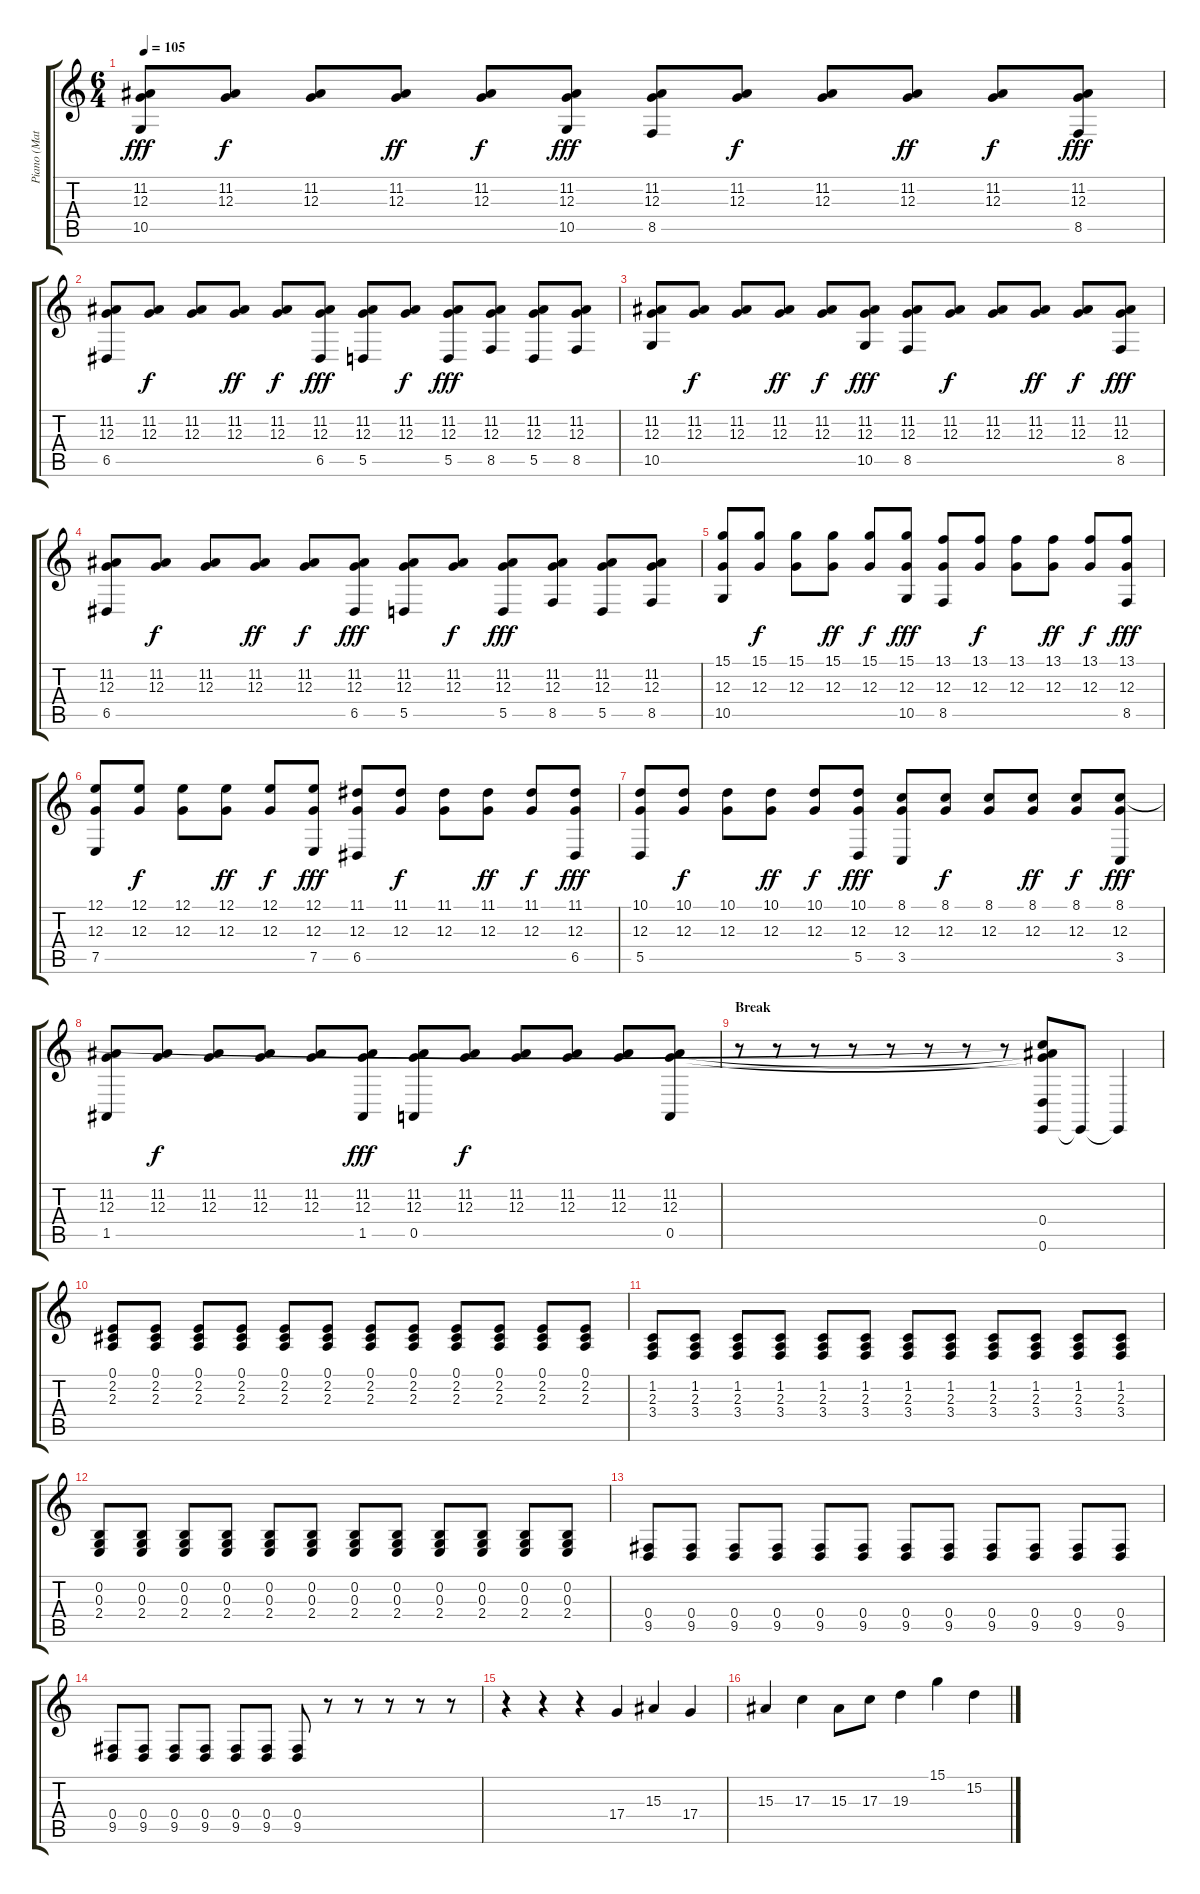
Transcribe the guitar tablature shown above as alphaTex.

\track ("Piano (Matt)" "Piano (Mat") {instrument electricpiano1}
\staff {score tabs}
\tuning (E4 B3 G3 D3 A2 E2) {hide}
\ts (6 4)
\tempo 105
\clef g2
\ks c
(11.2 12.3 10.5).8{dy fff} (11.2 12.3).8{dy f} (11.2 12.3).8 (11.2 12.3).8{dy ff} (11.2 12.3).8{dy f} (11.2 12.3 10.5).8{dy fff} (11.2 12.3 8.5).8 (11.2 12.3).8{dy f} (11.2 12.3).8 (11.2 12.3).8{dy ff} (11.2 12.3).8{dy f} (11.2 12.3 8.5).8{dy fff} |
(11.2 12.3 6.5).8 (11.2 12.3).8{dy f} (11.2 12.3).8 (11.2 12.3).8{dy ff} (11.2 12.3).8{dy f} (11.2 12.3 6.5).8{dy fff} (11.2 12.3 5.5).8 (11.2 12.3).8{dy f} (11.2 12.3 5.5).8{dy fff} (11.2 12.3 8.5).8 (11.2 12.3 5.5).8 (11.2 12.3 8.5).8 |
(11.2 12.3 10.5).8 (11.2 12.3).8{dy f} (11.2 12.3).8 (11.2 12.3).8{dy ff} (11.2 12.3).8{dy f} (11.2 12.3 10.5).8{dy fff} (11.2 12.3 8.5).8 (11.2 12.3).8{dy f} (11.2 12.3).8 (11.2 12.3).8{dy ff} (11.2 12.3).8{dy f} (11.2 12.3 8.5).8{dy fff} |
(11.2 12.3 6.5).8 (11.2 12.3).8{dy f} (11.2 12.3).8 (11.2 12.3).8{dy ff} (11.2 12.3).8{dy f} (11.2 12.3 6.5).8{dy fff} (11.2 12.3 5.5).8 (11.2 12.3).8{dy f} (11.2 12.3 5.5).8{dy fff} (11.2 12.3 8.5).8 (11.2 12.3 5.5).8 (11.2 12.3 8.5).8 |
(15.1 12.3 10.5).8 (15.1 12.3).8{dy f} (15.1 12.3).8 (15.1 12.3).8{dy ff} (15.1 12.3).8{dy f} (15.1 12.3 10.5).8{dy fff} (13.1 12.3 8.5).8 (13.1 12.3).8{dy f} (13.1 12.3).8 (13.1 12.3).8{dy ff} (13.1 12.3).8{dy f} (13.1 12.3 8.5).8{dy fff} |
(12.1 12.3 7.5).8 (12.1 12.3).8{dy f} (12.1 12.3).8 (12.1 12.3).8{dy ff} (12.1 12.3).8{dy f} (12.1 12.3 7.5).8{dy fff} (11.1 12.3 6.5).8 (11.1 12.3).8{dy f} (11.1 12.3).8 (11.1 12.3).8{dy ff} (11.1 12.3).8{dy f} (11.1 12.3 6.5).8{dy fff} |
(10.1 12.3 5.5).8 (10.1 12.3).8{dy f} (10.1 12.3).8 (10.1 12.3).8{dy ff} (10.1 12.3).8{dy f} (10.1 12.3 5.5).8{dy fff} (8.1 12.3 3.5).8 (8.1 12.3).8{dy f} (8.1 12.3).8 (8.1 12.3).8{dy ff} (8.1 12.3).8{dy f} (8.1 12.3 3.5).8{dy fff} |
(11.2 12.3 1.5).8 (11.2 12.3).8{dy f} (11.2 12.3).8 (11.2 12.3).8 (11.2 12.3).8 (11.2 12.3 1.5).8{dy fff} (11.2 12.3 0.5).8 (11.2 12.3).8{dy f} (11.2 12.3).8 (11.2 12.3).8 (11.2 12.3).8 (11.2 12.3 0.5).8 |
\section ("" "Break")
r.8 r.8 r.8 r.8 r.8 r.8 r.8 r.8{volume 8} (8.1{t} 11.2{t} 12.3{t} 0.4 0.6).8 0.6{t}.8 0.6{t}.4 |
(0.1 2.2 2.3).8 (0.1 2.2 2.3).8 (0.1 2.2 2.3).8 (0.1 2.2 2.3).8 (0.1 2.2 2.3).8 (0.1 2.2 2.3).8 (0.1 2.2 2.3).8 (0.1 2.2 2.3).8 (0.1 2.2 2.3).8 (0.1 2.2 2.3).8 (0.1 2.2 2.3).8 (0.1 2.2 2.3).8 |
(1.2 2.3 3.4).8 (1.2 2.3 3.4).8 (1.2 2.3 3.4).8 (1.2 2.3 3.4).8 (1.2 2.3 3.4).8 (1.2 2.3 3.4).8 (1.2 2.3 3.4).8 (1.2 2.3 3.4).8 (1.2 2.3 3.4).8 (1.2 2.3 3.4).8 (1.2 2.3 3.4).8 (1.2 2.3 3.4).8 |
(0.2 0.3 2.4).8 (0.2 0.3 2.4).8 (0.2 0.3 2.4).8 (0.2 0.3 2.4).8 (0.2 0.3 2.4).8 (0.2 0.3 2.4).8 (0.2 0.3 2.4).8 (0.2 0.3 2.4).8 (0.2 0.3 2.4).8 (0.2 0.3 2.4).8 (0.2 0.3 2.4).8 (0.2 0.3 2.4).8 |
(0.4 9.5).8 (0.4 9.5).8 (0.4 9.5).8 (0.4 9.5).8 (0.4 9.5).8 (0.4 9.5).8 (0.4 9.5).8 (0.4 9.5).8 (0.4 9.5).8 (0.4 9.5).8 (0.4 9.5).8 (0.4 9.5).8 |
(0.4 9.5).8 (0.4 9.5).8 (0.4 9.5).8 (0.4 9.5).8 (0.4 9.5).8 (0.4 9.5).8 (0.4 9.5).8 r.8 r.8 r.8 r.8 r.8 |
r.4 r.4 r.4 17.4.4{volume 10 instrument electricpiano1} 15.3.4 17.4.4 |
15.3.4 17.3.4 15.3.8 17.3.8 19.3.4 15.1.4 15.2.4
